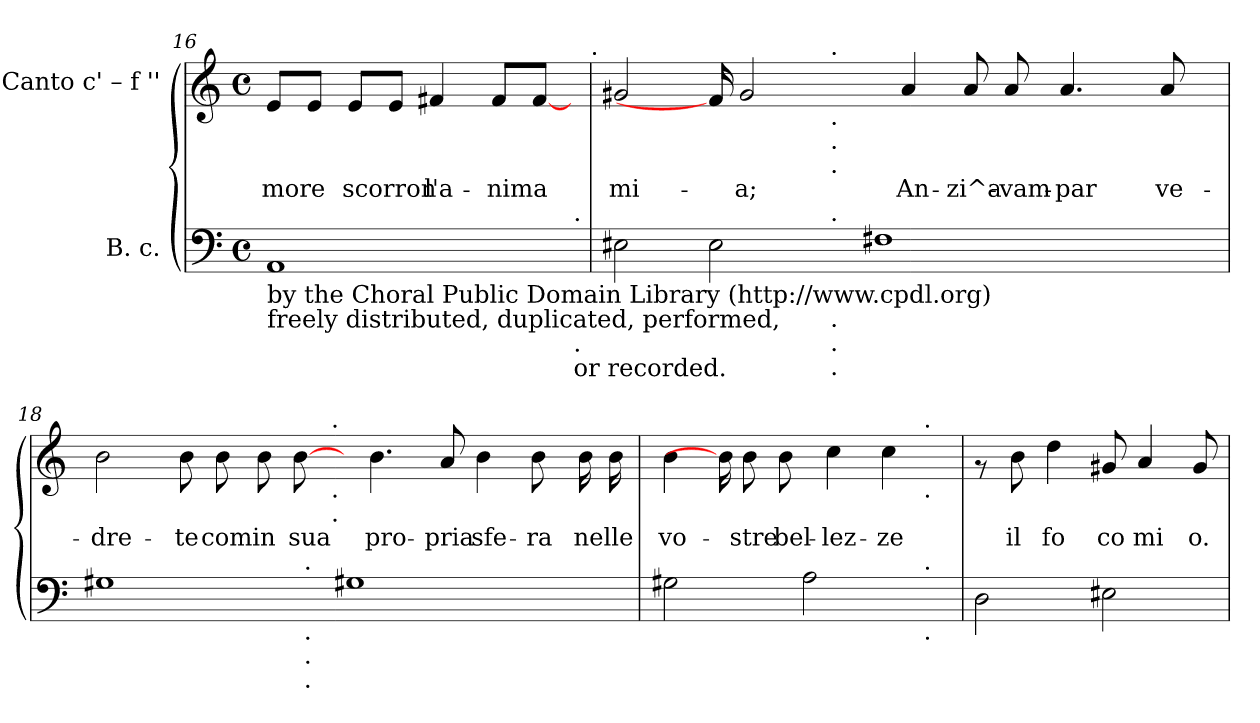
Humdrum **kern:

**kern	**kern	**text
*part2	*part1	*part1
*staff2	*staff1	*staff1
*I"B. c.	*I"Canto  c' – f ''	*
*clefF4	*clefG2	*
*k[]	*k[]	*
*C:	*C:	*
*M4/4	*M4/4	*
*met(c)	*met(c)	*
=16	=16	=16
!LO:TX:b:t=by the Choral Public Domain Library (http&colon;//www.cpdl.org)	!	!
!LO:TX:b:t=freely distributed, duplicated, performed,	!	!
!	!	!LO:LY:b:cj
1AA	8e/L	-more
!	!	!LO:LY:b:cj
.	8e/J	.
!	!	!LO:LY:b:cj
.	8e/L	scorron
!	!	!LO:LY:b:cj
.	8e/J	.
!	!	!LO:LY:b:cj
.	4f#X/	l'a-
!	!	!LO:LY:b:cj
.	8f#/L	-nima
!	!	!LO:LY:b:cj
.	[8f#/J	.
!LO:TX:a:t=.	!	!
!LO:TX:b:t=.	!	!
!LO:TX:b:t=or recorded.	!	!
32ryy	32ryy	.
!	!LO:TX:a:t=.	!
!!LO:PB:g=z
=17	=17	=17
!	!	!LO:LY:b:cj
*^	*^	*
2E#\	2ryy	2g#X/	2ryy	mi-
2E#\	4ryy	16f#/]	4ryy	.
!	!	!	!	!LO:LY:b:cj
.	.	2g#/	.	-a;
.	16..ryy	.	16..ryy	.
!	!	!	!LO:TX:a:t=.	!
!	!	!	!LO:TX:b:t=.	!
!	!	!	!LO:TX:b:t=.	!
!	!	!	!LO:TX:b:t=.	!
!	!LO:TX:a:t=.	!	!	!
!	!LO:TX:b:t=.	!	!	!
!	!LO:TX:b:t=.	!	!	!
!	!LO:TX:b:t=.	!	!	!
.	1ryy	.	1ryy	.
1F#X	.	.	.	.
!	!	!	!	!LO:LY:b:cj
.	.	4a/	.	An-
!	!	!	!	!LO:LY:b:cj
.	.	8a/	.	-zi^a-
!	!	!	!	!LO:LY:b:cj
.	.	8a/	.	-vam-
!	!	!	!	!LO:LY:b:cj
.	.	4.a/	.	-par
.	8ryy	.	8ryy	.
!	!	!	!	!LO:LY:b:cj
.	.	8a/	.	ve-
.	16ryy	.	16ryy	.
16ryy	.	.	.	.
.	64ryy	.	64ryy	.
=18	=18	=18	=18	=18
!	!	!	!	!LO:LY:b:cj
1G#X	2ryy	2b\	2ryy	-dre-
!	!	!	!	!LO:LY:b:cj
.	4ryy	8b\	4...ryy	-te
!	!	!	!	!LO:LY:b:cj
.	.	8b\	.	com
!	!	!	!	!LO:LY:b:cj
.	8ryy	8b\	.	in
!	!	!	!	!LO:LY:b:cj
.	64ryy	[8b\	.	sua
!	!LO:TX:a:t=.	!	!	!
!	!LO:TX:b:t=.	!	!	!
!	!LO:TX:b:t=.	!	!	!
!	!LO:TX:b:t=.	!	!	!
.	1ryy	.	.	.
!	!	!	!LO:TX:a:t=.	!
!	!	!	!LO:TX:b:t=.	!
!	!	!	!LO:TX:b:t=.	!
.	.	.	1ryy	.
1G#X	.	16ryy	.	.
!	!	!	!	!LO:LY:b:cj
.	.	4.b\	.	pro-
!	!	!	!	!LO:LY:b:cj
.	.	8a/	.	-pria
!	!	!	!	!LO:LY:b:cj
.	.	4b\	.	sfe-
!	!	!	!	!LO:LY:b:cj
.	.	8b\	.	-ra
.	8ryy	.	.	.
!	!	!	!	!LO:LY:b:cj
.	.	16b\	.	nelle
.	.	.	16.ryy	.
!	!	!	!	!LO:LY:b:cj
16ryy	.	16b\	.	.
.	32.ryy	.	.	.
=19	=19	=19	=19	=19
!	!	!	!	!LO:LY:b:cj
2G#X\	2ryy	4b\	2ryy	vo-
.	.	16b\]	.	.
!	!	!	!	!LO:LY:b:cj
.	.	8b\	.	-stre
!	!	!	!	!LO:LY:b:cj
.	.	8b\	.	bel-
2A\	4...ryy	.	4...ryy	.
!	!	!	!	!LO:LY:b:cj
.	.	4cc\	.	-lez-
!	!	!	!	!LO:LY:b:cj
.	.	4cc\	.	-ze
!	!	!	!LO:TX:a:t=.	!
!	!	!	!LO:TX:b:t=.	!
!	!LO:TX:a:t=.	!	!	!
!	!LO:TX:b:t=.	!	!	!
.	16.ryy	.	16.ryy	.
16ryy	.	.	.	.
*v	*v	*	*	*
*	*v	*v	*
!!LO:LB:g=z
=20	=20	=20
2D\	8rf	.
!	!	!LO:LY:b:cj
.	8b\	il
!	!	!LO:LY:b:cj
.	4dd\	fo
!	!	!LO:LY:b:cj
2E#\	8g#X/	co
!	!	!LO:LY:b:cj
.	4a/	mi
!	!	!LO:LY:b:cj
.	8g#/	o.
=	=	=
*-	*-	*-
